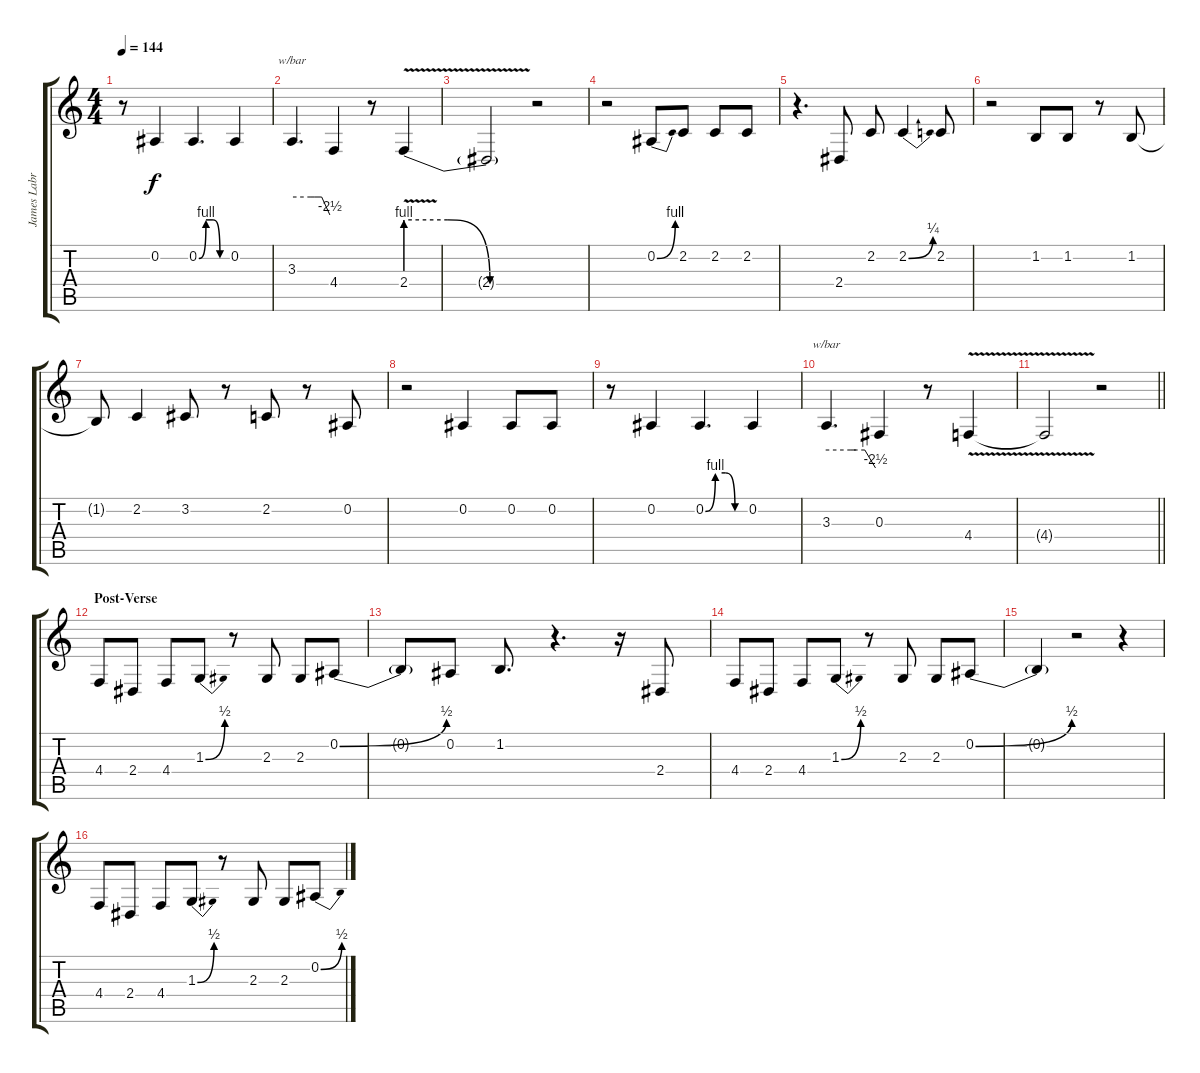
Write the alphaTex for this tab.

\track ("James Labrie" "James Labr") {instrument lead1square}
\staff {score tabs}
\tuning (Eb4 Bb3 Gb3 Db3 Ab2 Eb2) {hide}
\ts (4 4)
\tempo 144
\clef g2
\ks c
r.8{dy f} 0.2.4 0.2{be (custom 0 0 15 4 30 4 45 0 60 0)}.4{d} 0.2.4 |
3.3.4{d tbe (custom default 0 0 30 0 36 0 47 0 60 -10)} 4.4.4 r.8 2.4{be (custom 0 4 20 4 40 0 60 0) v}.4 |
2.4{t}.2 r.2 |
r.2 0.2{be (bend 0 0 60 4)}.8 2.2.8 2.2.8 2.2.8 |
r.4{d} 2.4.8 2.2.8 2.2{be (bend 0 0 60 1)}.4 2.2.8 |
r.2 1.2.8 1.2.8 r.8 1.2.8 |
1.2{t}.8 2.2.4 3.2.8 r.8 2.2.8 r.8 0.2.8 |
r.2 0.2.4 0.2.8 0.2.8 |
r.8 0.2.4 0.2{be (custom 0 0 15 4 30 4 45 0 60 0)}.4{d} 0.2.4 |
3.3.4{d tbe (custom default 0 0 30 0 36 0 47 0 60 -10)} 0.3.4 r.8 4.4{v}.4 |
\barLineRight lightlight
4.4{t}.2 r.2 |
\section ("" "Post-Verse")
4.4.8 2.4.8 4.4.8 1.3{be (bend 0 0 60 2)}.8 r.8 2.3.8 2.3.8 0.2{be (bend 0 0 60 2)}.8 |
0.2{t}.8 0.2.8 1.2.8{d} r.4{d} r.16 2.4.8 |
4.4.8 2.4.8 4.4.8 1.3{be (bend 0 0 60 2)}.8 r.8 2.3.8 2.3.8 0.2{be (bend 0 0 60 2)}.8 |
0.2{t}.4 r.2 r.4 |
4.4.8 2.4.8 4.4.8 1.3{be (bend 0 0 60 2)}.8 r.8 2.3.8 2.3.8 0.2{be (bend 0 0 60 2)}.8
